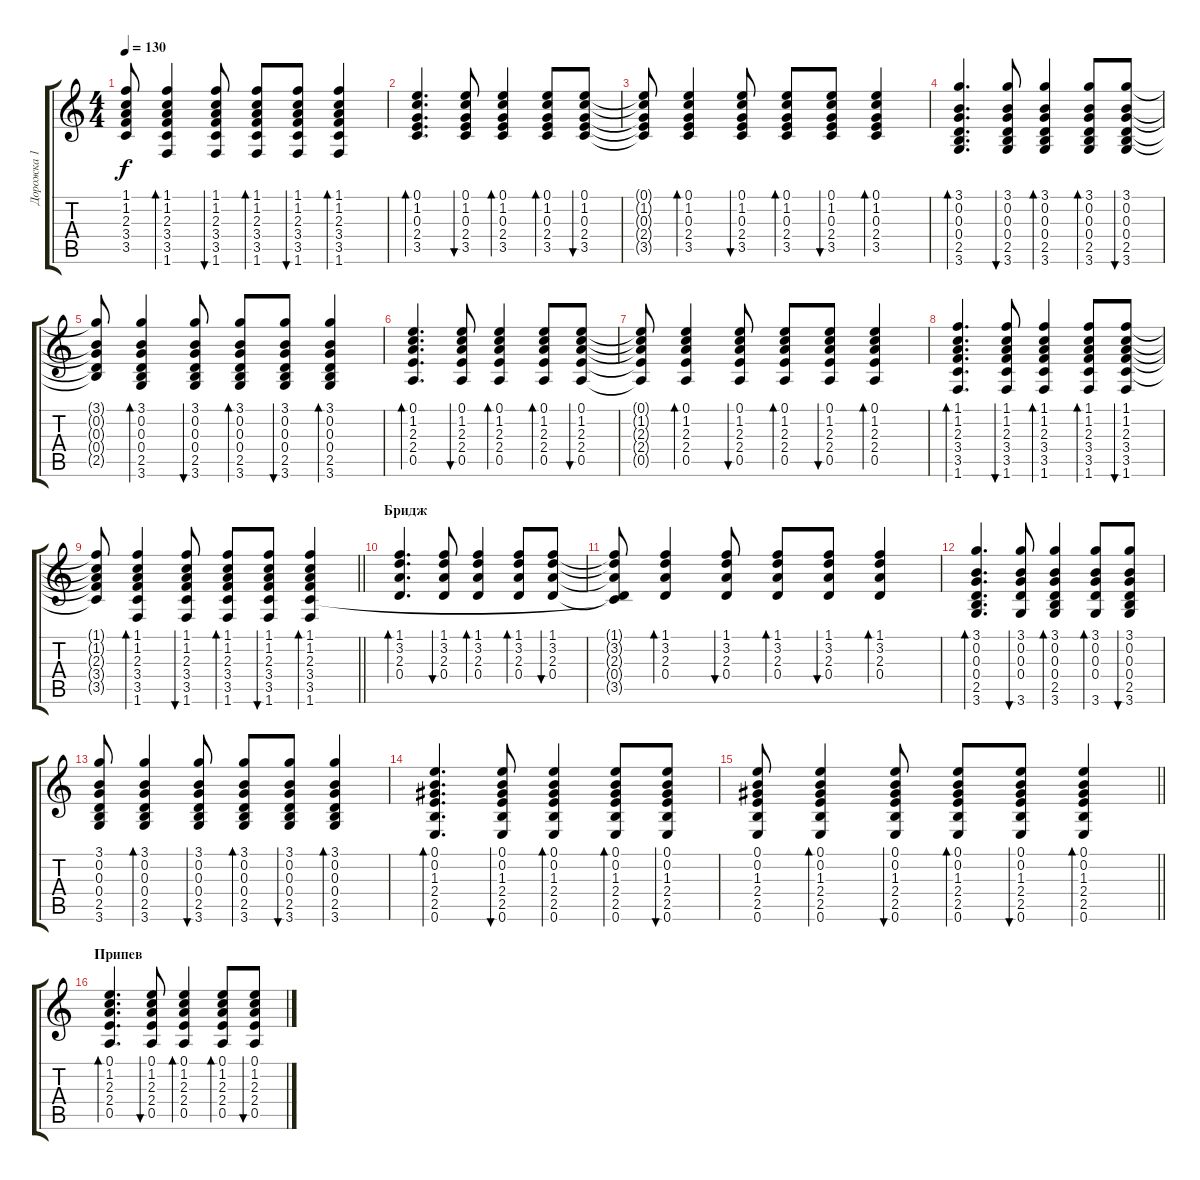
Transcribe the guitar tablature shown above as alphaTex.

\track ("Дорожка 1" "Дорожка 1") {instrument acousticguitarsteel}
\staff {score tabs}
\tuning (E4 B3 G3 D3 A2 E2) {hide}
\ts (4 4)
\tempo 130
\clef g2
\ks c
(1.1{t} 1.2{t} 2.3{t} 3.4{t} 3.5{t}).8{dy f} (1.1 1.2 2.3 3.4 3.5 1.6).4{bd 60} (1.1 1.2 2.3 3.4 3.5 1.6).8{bu 60} (1.1 1.2 2.3 3.4 3.5 1.6).8{bd 60} (1.1 1.2 2.3 3.4 3.5 1.6).8{bu 60} (1.1 1.2 2.3 3.4 3.5 1.6).4{bd 60} |
(0.1 1.2 0.3 2.4 3.5).4{d bd 60} (0.1 1.2 0.3 2.4 3.5).8{bu 60} (0.1 1.2 0.3 2.4 3.5).4{bd 60} (0.1 1.2 0.3 2.4 3.5).8{bd 60} (0.1 1.2 0.3 2.4 3.5).8{bu 60} |
(0.1{t} 1.2{t} 0.3{t} 2.4{t} 3.5{t}).8 (0.1 1.2 0.3 2.4 3.5).4{bd 60} (0.1 1.2 0.3 2.4 3.5).8{bu 60} (0.1 1.2 0.3 2.4 3.5).8{bd 60} (0.1 1.2 0.3 2.4 3.5).8{bu 60} (0.1 1.2 0.3 2.4 3.5).4{bd 60} |
(3.1 0.2 0.3 0.4 2.5 3.6).4{d bd 60} (3.1 0.2 0.3 0.4 2.5 3.6).8{bu 60} (3.1 0.2 0.3 0.4 2.5 3.6).4{bd 60} (3.1 0.2 0.3 0.4 2.5 3.6).8{bd 60} (3.1 0.2 0.3 0.4 2.5 3.6).8{bu 60} |
(3.1{t} 0.2{t} 0.3{t} 0.4{t} 2.5{t}).8 (3.1 0.2 0.3 0.4 2.5 3.6).4{bd 60} (3.1 0.2 0.3 0.4 2.5 3.6).8{bu 60} (3.1 0.2 0.3 0.4 2.5 3.6).8{bd 60} (3.1 0.2 0.3 0.4 2.5 3.6).8{bu 60} (3.1 0.2 0.3 0.4 2.5 3.6).4{bd 60} |
(0.1 1.2 2.3 2.4 0.5).4{d bd 60} (0.1 1.2 2.3 2.4 0.5).8{bu 60} (0.1 1.2 2.3 2.4 0.5).4{bd 60} (0.1 1.2 2.3 2.4 0.5).8{bd 60} (0.1 1.2 2.3 2.4 0.5).8{bu 60} |
(0.1{t} 1.2{t} 2.3{t} 2.4{t} 0.5{t}).8 (0.1 1.2 2.3 2.4 0.5).4{bd 60} (0.1 1.2 2.3 2.4 0.5).8{bu 60} (0.1 1.2 2.3 2.4 0.5).8{bd 60} (0.1 1.2 2.3 2.4 0.5).8{bu 60} (0.1 1.2 2.3 2.4 0.5).4{bd 60} |
(1.1 1.2 2.3 3.4 3.5 1.6).4{d bd 60} (1.1 1.2 2.3 3.4 3.5 1.6).8{bu 60} (1.1 1.2 2.3 3.4 3.5 1.6).4{bd 60} (1.1 1.2 2.3 3.4 3.5 1.6).8{bd 60} (1.1 1.2 2.3 3.4 3.5 1.6).8{bu 60} |
\barLineRight lightlight
(1.1{t} 1.2{t} 2.3{t} 3.4{t} 3.5{t}).8 (1.1 1.2 2.3 3.4 3.5 1.6).4{bd 60} (1.1 1.2 2.3 3.4 3.5 1.6).8{bu 60} (1.1 1.2 2.3 3.4 3.5 1.6).8{bd 60} (1.1 1.2 2.3 3.4 3.5 1.6).8{bu 60} (1.1 1.2 2.3 3.4 3.5 1.6).4{bd 60} |
\section ("" "Бридж")
(1.1 3.2 2.3 0.4).4{d bd 60} (1.1 3.2 2.3 0.4).8{bu 60} (1.1 3.2 2.3 0.4).4{bd 60} (1.1 3.2 2.3 0.4).8{bd 60} (1.1 3.2 2.3 0.4).8{bu 60} |
(1.1{t} 3.2{t} 2.3{t} 0.4{t} 3.5{t}).8 (1.1 3.2 2.3 0.4).4{bd 60} (1.1 3.2 2.3 0.4).8{bu 60} (1.1 3.2 2.3 0.4).8{bd 60} (1.1 3.2 2.3 0.4).8{bu 60} (1.1 3.2 2.3 0.4).4{bd 60} |
(3.1 0.2 0.3 0.4 2.5 3.6).4{d bd 60} (3.1 0.2 0.3 0.4 3.6).8{bu 60} (3.1 0.2 0.3 0.4 2.5 3.6).4{bd 60} (3.1 0.2 0.3 0.4 3.6).8{bd 60} (3.1 0.2 0.3 0.4 2.5 3.6).8{bu 60} |
(3.1 0.2 0.3 0.4 2.5 3.6).8 (3.1 0.2 0.3 0.4 2.5 3.6).4{bd 60} (3.1 0.2 0.3 0.4 2.5 3.6).8{bu 60} (3.1 0.2 0.3 0.4 2.5 3.6).8{bd 60} (3.1 0.2 0.3 0.4 2.5 3.6).8{bu 60} (3.1 0.2 0.3 0.4 2.5 3.6).4{bd 60} |
(0.1 0.2 1.3 2.4 2.5 0.6).4{d bd 60} (0.1 0.2 1.3 2.4 2.5 0.6).8{bu 60} (0.1 0.2 1.3 2.4 2.5 0.6).4{bd 60} (0.1 0.2 1.3 2.4 2.5 0.6).8{bd 60} (0.1 0.2 1.3 2.4 2.5 0.6).8{bu 60} |
\barLineRight lightlight
(0.1 0.2 1.3 2.4 2.5 0.6).8 (0.1 0.2 1.3 2.4 2.5 0.6).4{bd 60} (0.1 0.2 1.3 2.4 2.5 0.6).8{bu 60} (0.1 0.2 1.3 2.4 2.5 0.6).8{bd 60} (0.1 0.2 1.3 2.4 2.5 0.6).8{bu 60} (0.1 0.2 1.3 2.4 2.5 0.6).4{bd 60} |
\section ("" "Припев")
(0.1 1.2 2.3 2.4 0.5).4{d bd 60} (0.1 1.2 2.3 2.4 0.5).8{bu 60} (0.1 1.2 2.3 2.4 0.5).4{bd 60} (0.1 1.2 2.3 2.4 0.5).8{bd 60} (0.1 1.2 2.3 2.4 0.5).8{bu 60}
